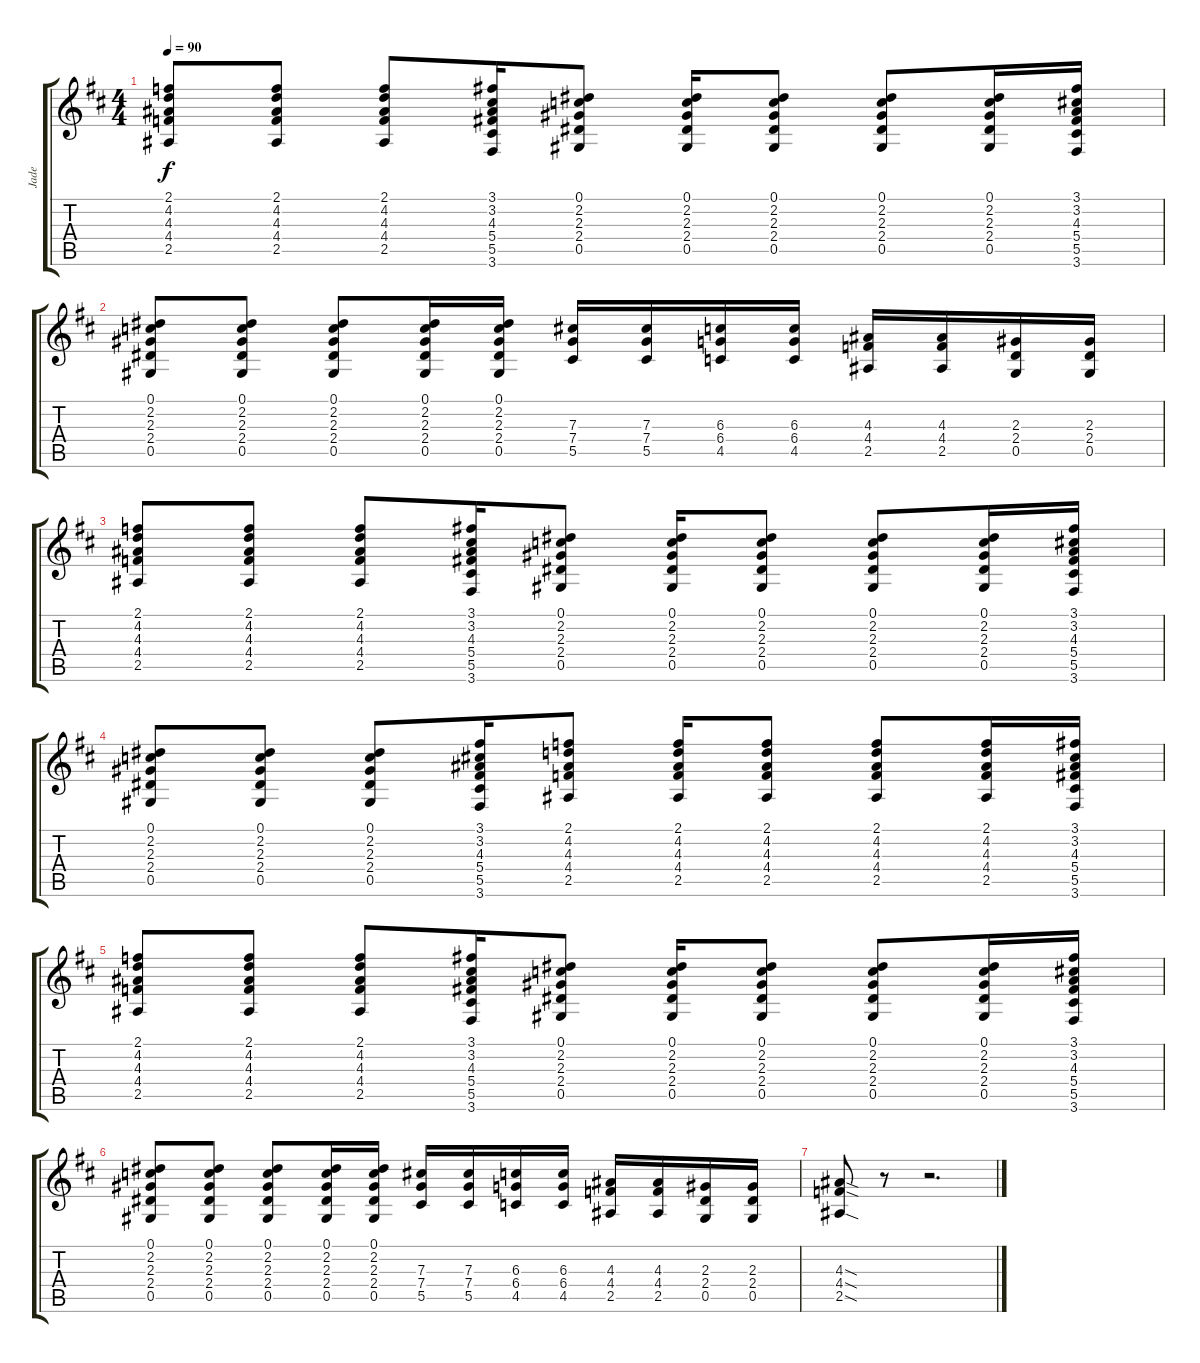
\track ("Jade" "Jade") {instrument overdrivenguitar}
\staff {score tabs}
\tuning (Eb4 Bb3 Gb3 Db3 Ab2 Eb2) {hide}
\ts (4 4)
\tempo 90
\clef g2
\ks d
(2.1 4.2 4.3 4.4 2.5).8{dy f} (2.1 4.2 4.3 4.4 2.5).8 (2.1 4.2 4.3 4.4 2.5).8 (3.1 3.2 4.3 5.4 5.5 3.6).16 (0.1 2.2 2.3 2.4 0.5).8 (0.1 2.2 2.3 2.4 0.5).16 (0.1 2.2 2.3 2.4 0.5).8 (0.1 2.2 2.3 2.4 0.5).8 (0.1 2.2 2.3 2.4 0.5).16 (3.1 3.2 4.3 5.4 5.5 3.6).16 |
(0.1 2.2 2.3 2.4 0.5).8 (0.1 2.2 2.3 2.4 0.5).8 (0.1 2.2 2.3 2.4 0.5).8 (0.1 2.2 2.3 2.4 0.5).16 (0.1 2.2 2.3 2.4 0.5).16 (7.3 7.4 5.5).16 (7.3 7.4 5.5).16 (6.3 6.4 4.5).16 (6.3 6.4 4.5).16 (4.3 4.4 2.5).16 (4.3 4.4 2.5).16 (2.3 2.4 0.5).16 (2.3 2.4 0.5).16 |
(2.1 4.2 4.3 4.4 2.5).8 (2.1 4.2 4.3 4.4 2.5).8 (2.1 4.2 4.3 4.4 2.5).8 (3.1 3.2 4.3 5.4 5.5 3.6).16 (0.1 2.2 2.3 2.4 0.5).8 (0.1 2.2 2.3 2.4 0.5).16 (0.1 2.2 2.3 2.4 0.5).8 (0.1 2.2 2.3 2.4 0.5).8 (0.1 2.2 2.3 2.4 0.5).16 (3.1 3.2 4.3 5.4 5.5 3.6).16 |
(0.1 2.2 2.3 2.4 0.5).8 (0.1 2.2 2.3 2.4 0.5).8 (0.1 2.2 2.3 2.4 0.5).8 (3.1 3.2 4.3 5.4 5.5 3.6).16 (2.1 4.2 4.3 4.4 2.5).8 (2.1 4.2 4.3 4.4 2.5).16 (2.1 4.2 4.3 4.4 2.5).8 (2.1 4.2 4.3 4.4 2.5).8 (2.1 4.2 4.3 4.4 2.5).16 (3.1 3.2 4.3 5.4 5.5 3.6).16 |
(2.1 4.2 4.3 4.4 2.5).8 (2.1 4.2 4.3 4.4 2.5).8 (2.1 4.2 4.3 4.4 2.5).8 (3.1 3.2 4.3 5.4 5.5 3.6).16 (0.1 2.2 2.3 2.4 0.5).8 (0.1 2.2 2.3 2.4 0.5).16 (0.1 2.2 2.3 2.4 0.5).8 (0.1 2.2 2.3 2.4 0.5).8 (0.1 2.2 2.3 2.4 0.5).16 (3.1 3.2 4.3 5.4 5.5 3.6).16 |
(0.1 2.2 2.3 2.4 0.5).8 (0.1 2.2 2.3 2.4 0.5).8 (0.1 2.2 2.3 2.4 0.5).8 (0.1 2.2 2.3 2.4 0.5).16 (0.1 2.2 2.3 2.4 0.5).16 (7.3 7.4 5.5).16 (7.3 7.4 5.5).16 (6.3 6.4 4.5).16 (6.3 6.4 4.5).16 (4.3 4.4 2.5).16 (4.3 4.4 2.5).16 (2.3 2.4 0.5).16 (2.3 2.4 0.5).16 |
(4.3{sod} 4.4{sod} 2.5{sod}).8 r.8 r.2{d}
